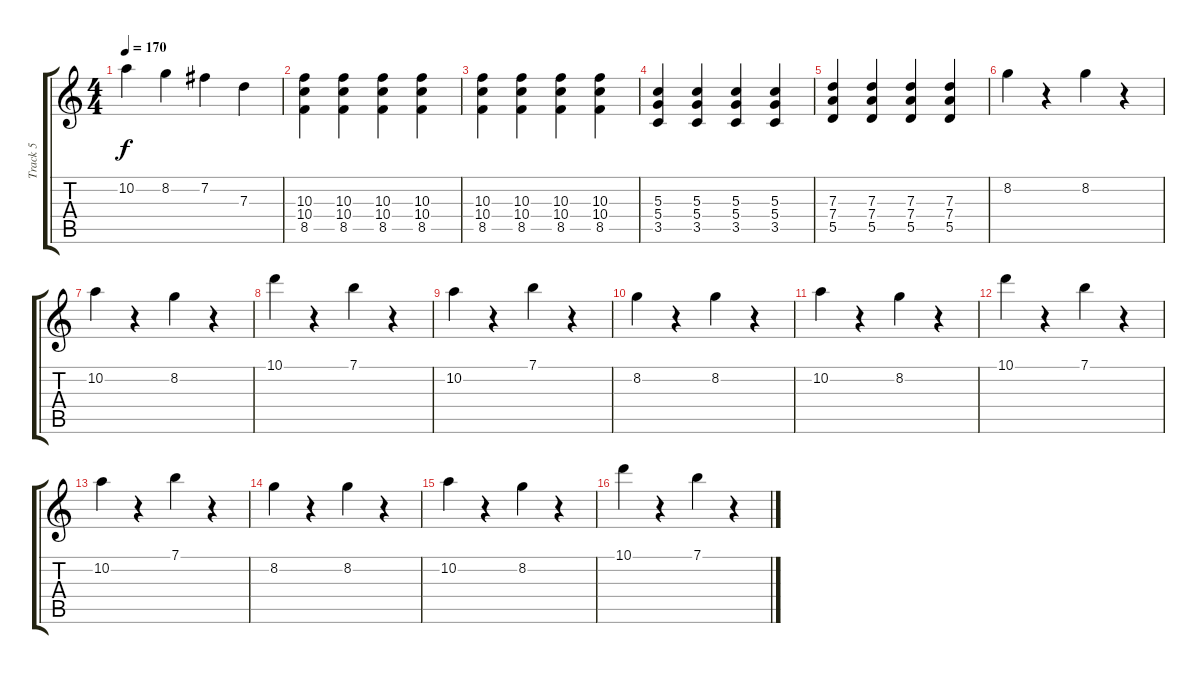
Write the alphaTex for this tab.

\track ("Track 5" "Track 5") {instrument overdrivenguitar}
\staff {score tabs}
\tuning (E4 B3 G3 D3 A2 E2) {hide}
\ts (4 4)
\tempo 170
\clef g2
\ks c
10.2.4{dy f} 8.2.4 7.2.4 7.3.4 |
(10.3 10.4 8.5).4 (10.3 10.4 8.5).4 (10.3 10.4 8.5).4 (10.3 10.4 8.5).4 |
(10.3 10.4 8.5).4 (10.3 10.4 8.5).4 (10.3 10.4 8.5).4 (10.3 10.4 8.5).4 |
(5.3 5.4 3.5).4 (5.3 5.4 3.5).4 (5.3 5.4 3.5).4 (5.3 5.4 3.5).4 |
(7.3 7.4 5.5).4 (7.3 7.4 5.5).4 (7.3 7.4 5.5).4 (7.3 7.4 5.5).4 |
8.2.4 r.4 8.2.4 r.4 |
10.2.4 r.4 8.2.4 r.4 |
10.1.4 r.4 7.1.4 r.4 |
10.2.4 r.4 7.1.4 r.4 |
8.2.4 r.4 8.2.4 r.4 |
10.2.4 r.4 8.2.4 r.4 |
10.1.4 r.4 7.1.4 r.4 |
10.2.4 r.4 7.1.4 r.4 |
8.2.4 r.4 8.2.4 r.4 |
10.2.4 r.4 8.2.4 r.4 |
10.1.4 r.4 7.1.4 r.4
